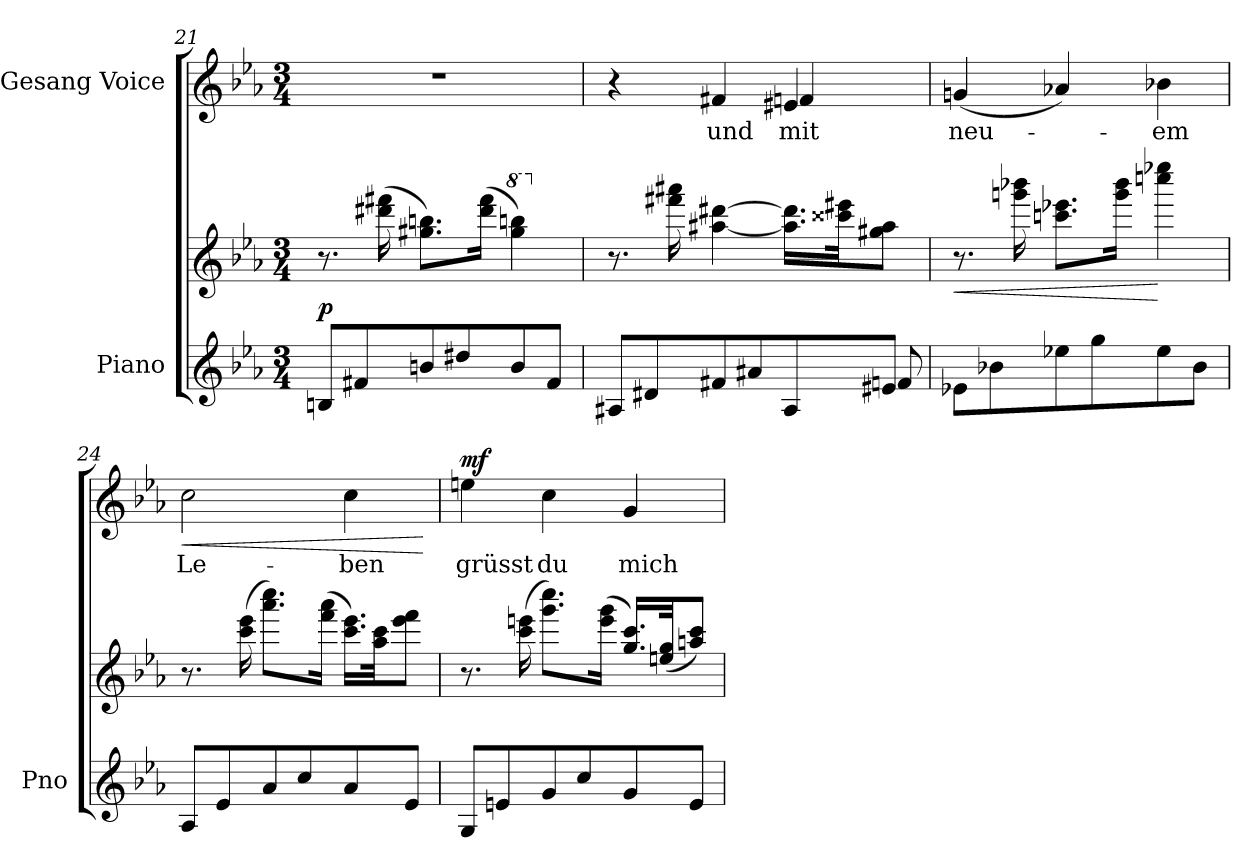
**kern	**kern	**dynam	**kern	**text	**dynam
*part2	*part2	*part2	*part1	*part1	*part1
*staff3	*staff2	*staff2/3	*staff1	*staff1	*staff1
*I"Piano	*	*	*I"Gesang Voice	*	*
*I'Pno	*	*	*	*	*
*clefG2	*clefG2	*	*clefG2	*	*
*k[b-e-a-]	*k[b-e-a-]	*	*k[b-e-a-]	*	*
*M3/4	*M3/4	*	*M3/4	*	*
=21	=21	=21	=21	=21	=21
!	!	!LO:DY:a=2	!	!	!
8Bn/L	8.r	p	2.r	.	.
8f#X/	.	.	.	.	.
.	(16ddd#X\ 16fff#X\	.	.	.	.
8bn/	8.gg#X\ 8.bbn\L)	.	.	.	.
8dd#X/	.	.	.	.	.
.	(16ddd#\ 16fff#\Jk	.	.	.	.
*	*8va	*	*	*	*
8b/	4ggg#\ 4bbbn\)	.	.	.	.
8f#/J	.	.	.	.	.
!!LO:LB:g=z
=22	=22	=22	=22	=22	=22
*^	*	*	*	*	*
*	*	*X8va	*	*	*	*
*	*	*	*	*^	*	*
8A#X/L	8ryy	8.r	.	4r	2ryy	.	.
*v	*v	*	*	*	*	*	*
8d#X/	.	.	.	.	.	.
.	16fff#X\ 16aaa#X\	.	.	.	.	.
!	!	!	!	!	!LO:LY:b	!
8f#X/	[4aa#X\ [4ddd#X\	.	4f#X/	.	und	.
8a#X/	.	.	.	.	.	.
!	!	!	!	!	!LO:LY:b	!
8A#/	16.aa#\] 16.ddd#\]LL	.	4e#X/	4fn/	mit	.
.	32ccc##X\ 32eee#X\JK	.	.	.	.	.
*^	*	*	*	*	*	*
8e#X/J	8fn/	8gg#X\ 8aa#\J	.	.	.	.	.
*	*	*	*	*v	*v	*	*
!!LO:LB:g=z
=23	=23	=23	=23	=23	=23	=23
!	!	!	!LO:HP:b	!	!LO:LY:b	!
*v	*v	*	*	*	*	*
8e-X\L	8.r	<	(4gn/	neu-	.
8b-X\	.	.	.	.	.
.	16gggn\ 16bbb-X\	.	.	.	.
8ee-X\	8.cccn\ 8.eee-X\L	.	4a-X/)	.	.
8gg\	.	.	.	.	.
.	16ggg\ 16bbb-\Jk	.	.	.	.
!	!	!	!	!LO:LY:b	!
8ee-\	4ccccn\ 4eeee-X\	[	4b-X\	-em	.
8b-\J	.	.	.	.	.
=24	=24	=24	=24	=24	=24
!	!	!	!	!LO:LY:b	!LO:HP:b
8A-/L	8.r	.	2cc\	Le-	<
8e-/	.	.	.	.	.
.	(16ccc\ 16eee-\	.	.	.	.
8a-/	8.aaa-\ 8.cccc\L)	.	.	.	.
8cc/	.	.	.	.	.
.	(16fff\ 16aaa-\Jk	.	.	.	.
!	!	!	!	!LO:LY:b	!
8a-/	16.ccc\ 16.eee-\LL)	.	4cc\	-ben	.
.	32aa-\ 32ccc\JK	.	.	.	.
8e-/J	8eee-\ 8fff\J	.	.	.	.
.	.	.	.	.	[
=25	=25	=25	=25	=25	=25
!	!	!	!	!LO:LY:b	!LO:DY:a
8G/L	8.r	.	4een\	grüsst	mf
8en/	.	.	.	.	.
.	(16ccc\ 16eeen\	.	.	.	.
!	!	!	!	!LO:LY:b	!
8g/	8.ggg\ 8.cccc\L)	.	4cc\	du	.
8cc/	.	.	.	.	.
.	(16eee\ 16ggg\Jk	.	.	.	.
!	!	!	!	!LO:LY:b	!
8g/	16.gg/ 16.ccc/LL)	.	4g/	mich	.
.	(32een/ 32gg/JK	.	.	.	.
8e/J	8aan/ 8ccc/J)	.	.	.	.
=	=	=	=	=	=
*-	*-	*-	*-	*-	*-
